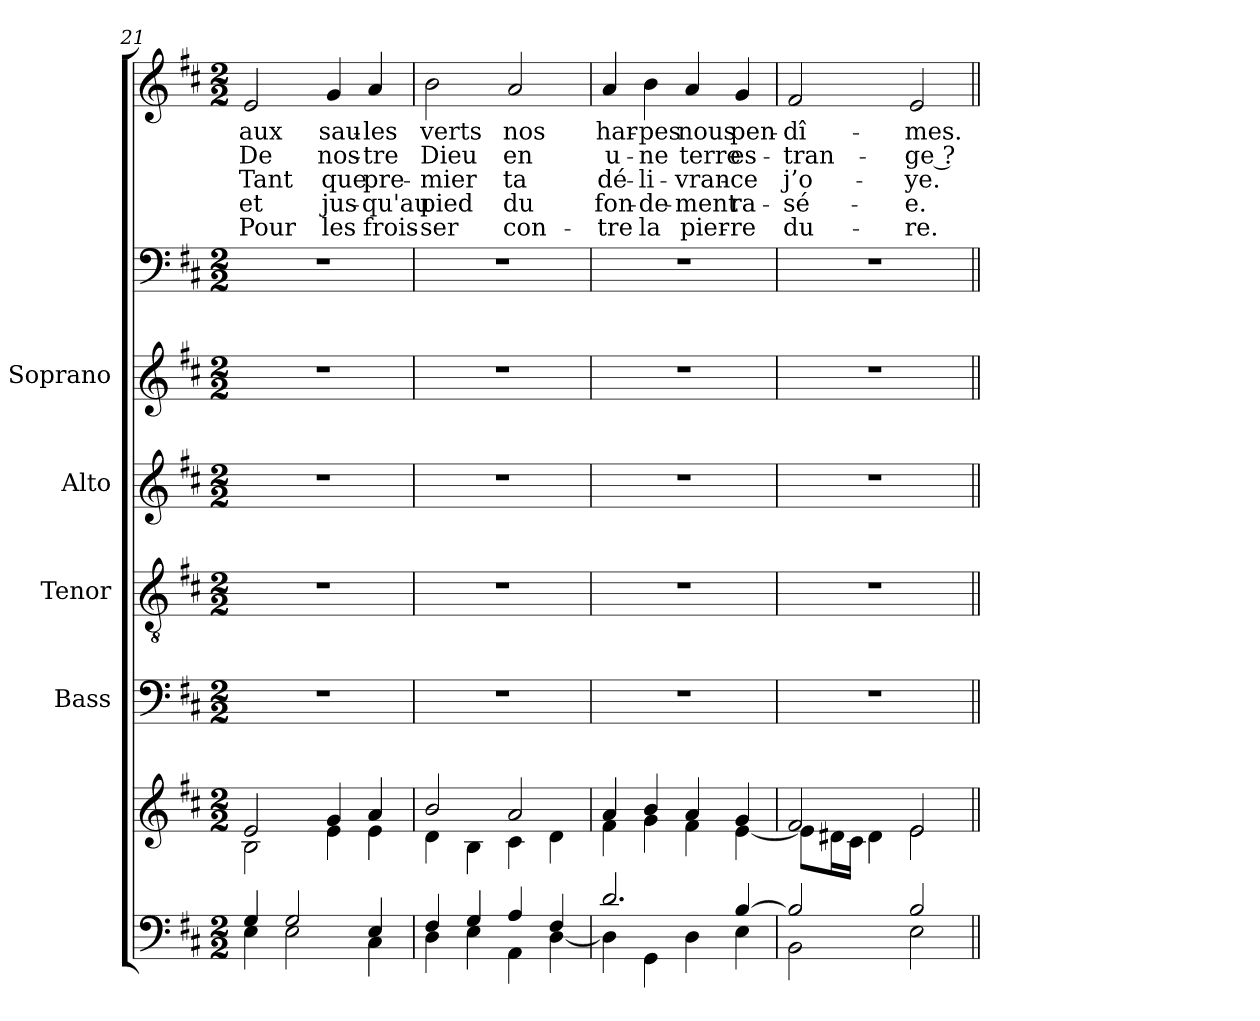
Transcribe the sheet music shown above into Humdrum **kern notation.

**kern	**kern	**kern	**kern	**kern	**kern	**kern	**kern	**text	**text	**text	**text	**text
*part7	*part7	*part6	*part5	*part4	*part3	*part2	*part1	*part1	*part1	*part1	*part1	*part1
*staff8	*staff7	*staff6	*staff5	*staff4	*staff3	*staff2	*staff1	*staff1	*staff1	*staff1	*staff1	*staff1
*	*	*I"Bass	*I"Tenor	*I"Alto	*I"Soprano	*	*	*	*	*	*	*
*	*	*I'B	*I'T	*I'A	*I'S	*	*	*	*	*	*	*
*clefF4	*clefG2	*clefF4	*clefGv2	*clefG2	*clefG2	*clefF4	*clefG2	*	*	*	*	*
*k[f#c#]	*k[f#c#]	*k[f#c#]	*k[f#c#]	*k[f#c#]	*k[f#c#]	*k[f#c#]	*k[f#c#]	*	*	*	*	*
*D:	*D:	*D:	*D:	*D:	*D:	*D:	*D:	*	*	*	*	*
*M2/2	*M2/2	*M2/2	*M2/2	*M2/2	*M2/2	*M2/2	*M2/2	*	*	*	*	*
=21	=21	=21	=21	=21	=21	=21	=21	=21	=21	=21	=21	=21
*^	*^	*	*	*	*	*	*	*	*	*	*	*
!	!	!	!	!	!	!	!	!	!	!LO:LY:b	!LO:LY:b	!LO:LY:b	!LO:LY:b	!LO:LY:b
4G/	4E\	2e/	2B\	1r	1r	1r	1r	1r	2e/	aux	De	Tant	et	Pour
2G/	2E\	.	.	.	.	.	.	.	.	.	.	.	.	.
!	!	!	!	!	!	!	!	!	!	!LO:LY:b	!LO:LY:b	!LO:LY:b	!LO:LY:b	!LO:LY:b
.	.	4g/	4e\	.	.	.	.	.	4g/	sau-	nos-	que	jus-	les
!	!	!	!	!	!	!	!	!	!	!LO:LY:b	!LO:LY:b	!LO:LY:b	!LO:LY:b	!LO:LY:b
4E/	4C#\	4a/	4e\	.	.	.	.	.	4a/	-les	-tre	pre-	-qu'au	frois-
=22	=22	=22	=22	=22	=22	=22	=22	=22	=22	=22	=22	=22	=22	=22
!	!	!	!	!	!	!	!	!	!	!LO:LY:b	!LO:LY:b	!LO:LY:b	!LO:LY:b	!LO:LY:b
4F#/	4D\	2b/	4d\	1r	1r	1r	1r	1r	2b\	verts	Dieu	-mier	pied	-ser
4G/	4E\	.	4B\	.	.	.	.	.	.	.	.	.	.	.
!	!	!	!	!	!	!	!	!	!	!LO:LY:b	!LO:LY:b	!LO:LY:b	!LO:LY:b	!LO:LY:b
4A/	4AA\	2a/	4c#\	.	.	.	.	.	2a/	nos	en	ta	du	con-
4F#/	[<4D\	.	4d\	.	.	.	.	.	.	.	.	.	.	.
=23	=23	=23	=23	=23	=23	=23	=23	=23	=23	=23	=23	=23	=23	=23
!	!	!	!	!	!	!	!	!	!	!LO:LY:b	!LO:LY:b	!LO:LY:b	!LO:LY:b	!LO:LY:b
2.d/	4D\]	4a/	4f#\	1r	1r	1r	1r	1r	4a/	har-	u-	dé-	fon-	-tre
!	!	!	!	!	!	!	!	!	!	!LO:LY:b	!LO:LY:b	!LO:LY:b	!LO:LY:b	!LO:LY:b
.	4GG\	4b/	4g\	.	.	.	.	.	4b\	-pes	-ne	-li-	-de-	la
!	!	!	!	!	!	!	!	!	!	!LO:LY:b	!LO:LY:b	!LO:LY:b	!LO:LY:b	!LO:LY:b
.	4D\	4a/	4f#\	.	.	.	.	.	4a/	nous	terre	-vran-	-ment	pier-
!	!	!	!	!	!	!	!	!	!	!LO:LY:b	!LO:LY:b	!LO:LY:b	!LO:LY:b	!LO:LY:b
[>4B/	4E\	4g/	[<4e\	.	.	.	.	.	4g/	pen-	es-	-ce	ra-	-re
=24	=24	=24	=24	=24	=24	=24	=24	=24	=24	=24	=24	=24	=24	=24
!	!	!	!	!	!	!	!	!	!	!LO:LY:b	!LO:LY:b	!LO:LY:b	!LO:LY:b	!LO:LY:b
2B/]	2BB\	2f#/	8e\L]	1r	1r	1r	1r	1r	2f#/	-dî-	-tran-	j’o-	-sé-	du-
.	.	.	16d#X\L	.	.	.	.	.	.	.	.	.	.	.
.	.	.	16c#\JJ	.	.	.	.	.	.	.	.	.	.	.
.	.	.	4d#\	.	.	.	.	.	.	.	.	.	.	.
!	!	!	!	!	!	!	!	!	!	!LO:LY:b	!LO:LY:b	!LO:LY:b	!LO:LY:b	!LO:LY:b
2B/	2E\	2e/	2e\	.	.	.	.	.	2e/	-mes.	-ge ?	-ye.	-e.	-re.
*v	*v	*	*	*	*	*	*	*	*	*	*	*	*	*
*	*v	*v	*	*	*	*	*	*	*	*	*	*	*
=||	=||	=||	=||	=||	=||	=||	=||	=||	=||	=||	=||	=||
*-	*-	*-	*-	*-	*-	*-	*-	*-	*-	*-	*-	*-
